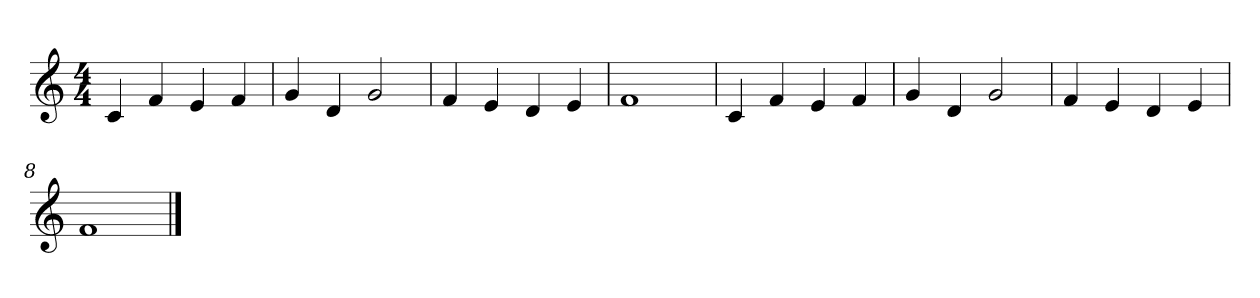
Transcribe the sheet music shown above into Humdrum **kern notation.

**kern
*part1
*staff1
*clefG2
*k[]
*C:
*M4/4
=1
4c/
4f/
4e/
4f/
=2
4g/
4d/
2g/
=3
4f/
4e/
4d/
4e/
=4
1f
=5
4c/
4f/
4e/
4f/
=6
4g/
4d/
2g/
!!LO:LB:g=z
=7
4f/
4e/
4d/
4e/
=8
1f
==
*-
